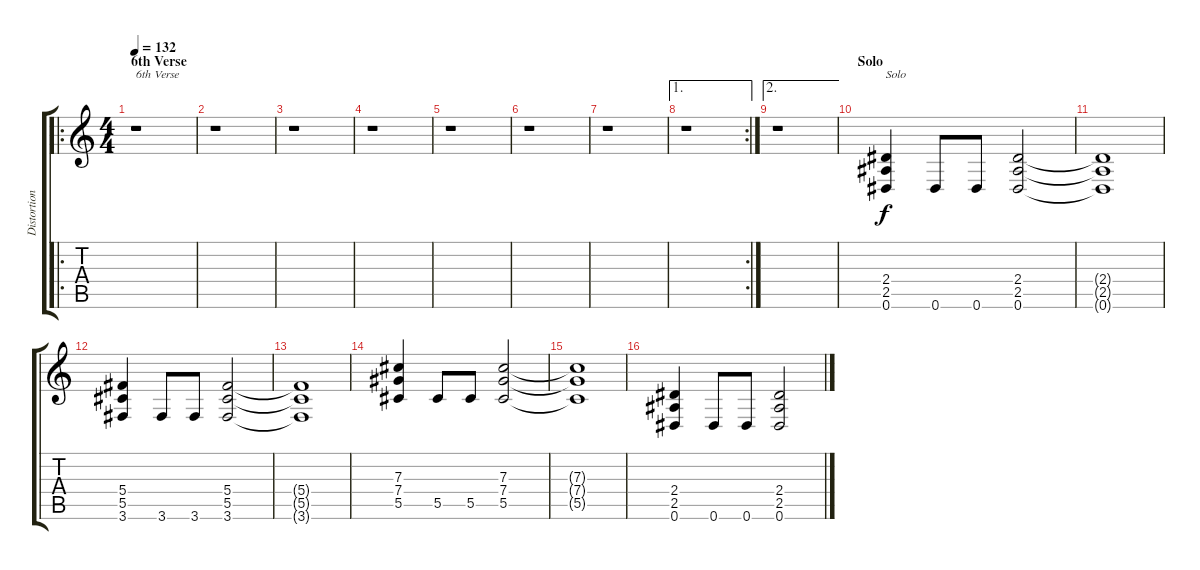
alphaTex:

\track ("Distortion Guitar II" "Distortion") {instrument distortionguitar}
\staff {score tabs}
\tuning (Eb4 Bb3 Gb3 Db3 Ab2 Eb2) {hide}
\ro
\ts (4 4)
\section ("" "6th Verse")
\tempo 132
\clef g2
\ks c
r.1{txt "6th Verse" dy f} |
r.1 |
r.1 |
r.1 |
r.1 |
r.1 |
r.1 |
\ae 1
\rc 2
r.1 |
\ae 2
r.1 |
\section ("" "Solo")
(2.4 2.5 0.6).4{txt "Solo"} 0.6.8 0.6.8 (2.4 2.5 0.6).2 |
(2.4{t} 2.5{t} 0.6{t}).1 |
(5.4 5.5 3.6).4 3.6.8 3.6.8 (5.4 5.5 3.6).2 |
(5.4{t} 5.5{t} 3.6{t}).1 |
(7.3 7.4 5.5).4 5.5.8 5.5.8 (7.3 7.4 5.5).2 |
(7.3{t} 7.4{t} 5.5{t}).1 |
(2.4 2.5 0.6).4 0.6.8 0.6.8 (2.4 2.5 0.6).2
